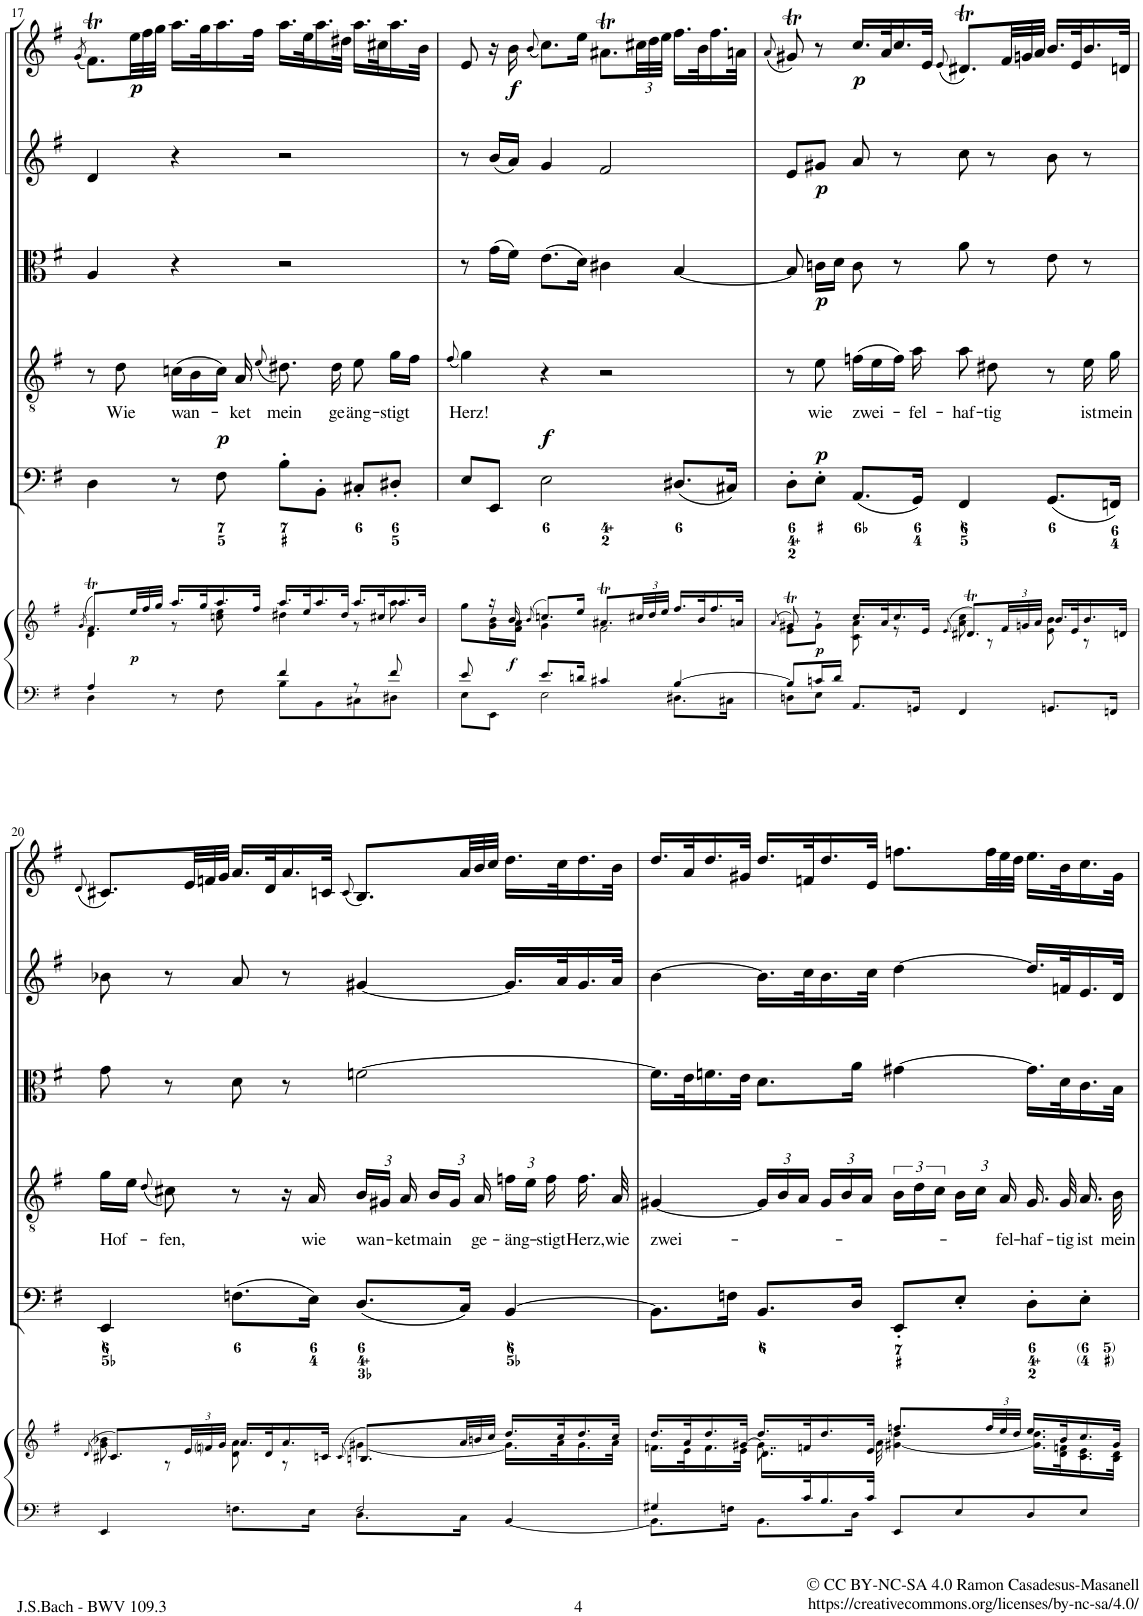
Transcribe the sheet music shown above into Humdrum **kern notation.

**kern	**kern	**dynam	**kern	**dynam	**kern	**text	**kern	**dynam	**kern	**dynam	**kern	**dynam
*part6	*part6	*part6	*part5	*part5	*part4	*part4	*part3	*part3	*part2	*part2	*part1	*part1
*staff7	*staff6	*staff6/7	*staff5	*staff5	*staff4	*staff4	*staff3	*staff3	*staff2	*staff2	*staff1	*staff1
*I"Piano reduction	*	*	*I"Continuo	*	*I"Tenore	*	*I"Viola	*	*I"Violino II	*	*I"Violino I	*
*I'Pno	*	*	*	*	*	*	*I'Vla	*	*I'Vln	*	*I'Vln	*
!!LO:PB:g=z
*clefF4	*clefG2	*	*clefF4	*	*clefGv2	*	*clefC3	*	*clefG2	*	*clefG2	*
*k[f#]	*k[f#]	*	*k[f#]	*	*k[f#]	*	*k[f#]	*	*k[f#]	*	*k[f#]	*
*M4/4	*M4/4	*	*M4/4	*	*M4/4	*	*M4/4	*	*M4/4	*	*M4/4	*
*met(c)	*met(c)	*	*met(c)	*	*met(c)	*	*met(c)	*	*met(c)	*	*met(c)	*
=17	=17	=17	=17	=17	=17	=17	=17	=17	=17	=17	=17	=17
.	(8qg/	.	.	.	.	.	.	.	.	.	(8qg/	.
*^	*^	*	*	*	*	*	*	*	*	*	*	*
4A/	4D\	8.f#t/L)	4d\	.	4D\	.	8r	.	4A/	.	4d/	.	8.f#t\L)	.
!	!	!	!	!	!	!	!	!LO:LY:b	!	!	!	!	!	!
.	.	.	.	.	.	.	8d\	Wie	.	.	.	.	.	.
*	*	*Xbrackettup	*	*	*	*	*	*	*	*	*	*	*Xbrackettup	*
!	!	!	!	!LO:DY:b	!	!	!	!	!	!	!	!	!	!LO:DY:b
.	.	48ee/LL	.	p	.	.	.	.	.	.	.	.	48ee\LL	p
.	.	48ff#/	.	.	.	.	.	.	.	.	.	.	48ff#\	.
.	.	48gg/JJJ	.	.	.	.	.	.	.	.	.	.	48gg\JJJ	.
!	!	!	!	!	!	!	!	!LO:LY:b	!	!	!	!	!	!
8r	8ryy	16.aa/LL	8r	.	8r	.	(16cn\LL	wan-	4r	.	4r	.	16.aa\LL	.
.	.	.	.	.	.	.	16B\	.	.	.	.	.	.	.
.	.	32gg/K	.	.	.	.	.	.	.	.	.	.	32gg\K	.
!	!	!	!	!	!	!LO:DY:a	!	!	!	!	!	!	!	!
8ryy	8F#\	16.aa/	8ccn\ 8ee\	.	8F#\	p	16c\JJ)	.	.	.	.	.	16.aa\	.
!	!	!	!	!	!	!	!	!LO:LY:b	!	!	!	!	!	!
.	.	.	.	.	.	.	16A/	-ket	.	.	.	.	.	.
.	.	32ff#/JJk	.	.	.	.	.	.	.	.	.	.	32ff#\JJk	.
.	.	.	.	.	.	.	(8qe/	.	.	.	.	.	.	.
!	!	!	!	!	!	!	!	!LO:LY:b	!	!	!	!	!	!
4f#/	8B\L	16.aa/LL	4dd#X\	.	8B'\L	.	8.d#X\)	mein	2r	.	2r	.	16.aa\LL	.
.	.	32ee/K	.	.	.	.	.	.	.	.	.	.	32ee\K	.
.	8BB\	16.aa/	.	.	8BB'\J	.	.	.	.	.	.	.	16.aa\	.
!	!	!	!	!	!	!	!	!LO:LY:b	!	!	!	!	!	!
.	.	.	.	.	.	.	16d#\	ge-	.	.	.	.	.	.
.	.	32dd#/JJk	.	.	.	.	.	.	.	.	.	.	32dd#X\JJk	.
!	!	!	!	!	!	!	!	!LO:LY:b	!	!	!	!	!	!
8r	8C#X\	16.aa/LL	8r	.	8C#X'/L	.	8e\	-äng-	.	.	.	.	16.aa\LL	.
.	.	32cc#X/K	.	.	.	.	.	.	.	.	.	.	32cc#X\K	.
!	!	!	!	!	!	!	!	!LO:LY:b	!	!	!	!	!	!
8f#/	8D#X\J	16.aa/	8aa\	.	8D#X'/J	.	16g\LL	-stigt	.	.	.	.	16.aa\	.
.	.	.	.	.	.	.	16f#\JJ	.	.	.	.	.	.	.
.	.	32b/JJk	.	.	.	.	.	.	.	.	.	.	32b\JJk	.
=18	=18	=18	=18	=18	=18	=18	=18	=18	=18	=18	=18	=18	=18	=18
.	.	.	.	.	.	.	(8qf#/	.	.	.	.	.	.	.
!	!	!	!	!	!	!	!	!LO:LY:b	!	!	!	!	!	!
8e/	8E\L	8ryy	8gg\L	.	8E/L	.	4g\)	Herz!	8r	.	8r	.	8e/	.
8ryy	8EE\J	16r	16g\ 16b\L	.	8EE/J	.	.	.	(16g\LL	.	(16b/LL	.	16r	.
!	!	!	!	!LO:DY:b	!	!	!	!	!	!	!	!	!	!LO:DY:b
.	.	16b/	16f#\ 16a\JJ	f	.	.	.	.	16f#\JJ)	.	16a/JJ)	.	16b\	f
.	.	(8qb/	.	.	.	.	.	.	.	.	.	.	(8qb/	.
!	!	!	!	!	!	!LO:DY:a	!	!	!	!	!	!	!	!
8.e/L	2E\	8.ccn/L)	4g\	.	2E\	f	4r	.	(8.e\L	.	4g/	.	8.cc\L)	.
16dn/Jk	.	16ee/Jk	.	.	.	.	.	.	16d\Jk)	.	.	.	16ee\Jk	.
4c#X/	.	8.a#Xt/L	2f#\	.	.	.	2r	.	4c#X\	.	2f#/	.	8.a#Xt\L	.
.	.	48cc#X/LL	.	.	.	.	.	.	.	.	.	.	48cc#X\LL	.
.	.	48dd/	.	.	.	.	.	.	.	.	.	.	48dd\	.
.	.	48ee/JJJ	.	.	.	.	.	.	.	.	.	.	48ee\JJJ	.
[4B/	8.D#X\L	16.ff#/LL	.	.	(8.D#X/L	.	.	.	[4B/	.	.	.	16.ff#\LL	.
.	.	32b/K	.	.	.	.	.	.	.	.	.	.	32b\K	.
.	.	16.ff#/	.	.	.	.	.	.	.	.	.	.	16.ff#\	.
.	16C#X\Jk	.	.	.	16C#X/Jk)	.	.	.	.	.	.	.	.	.
.	.	32an/JJk	.	.	.	.	.	.	.	.	.	.	32an\JJk	.
=19	=19	=19	=19	=19	=19	=19	=19	=19	=19	=19	=19	=19	=19	=19
.	.	(>8qa/	.	.	.	.	.	.	.	.	.	.	(8qa/	.
8B/L]	8Dn\L	8g#Xt/)	8e\L	.	8D'\L	.	8r	.	8B/]	.	8e/L	.	8g#Xt/)	.
!	!	!	!	!LO:DY:b	!	!LO:DY:a	!	!LO:LY:b	!	!LO:DY:b	!	!LO:DY:b	!	!
16cn/L	8E\J	8r	8g#\J	p	8E'\J	p	8e\	wie	16cn\LL	p	8g#X/J	p	8r	.
16d/JJ	.	.	.	.	.	.	.	.	16d\JJ	.	.	.	.	.
!	!	!	!	!	!	!	!	!LO:LY:b	!	!	!	!	!	!LO:DY:b
8.AA/L	4ryy	16.cc/LL	8c\ 8a\	.	(8.AA/L	.	(16fn\LL	zwei-	8c\	.	8a/	.	16.cc/LL	p
.	.	.	.	.	.	.	16e\	.	.	.	.	.	.	.
.	.	32a/K	.	.	.	.	.	.	.	.	.	.	32a/K	.
.	.	16.cc/	8r	.	.	.	16f\JJ)	.	8r	.	8r	.	16.cc/	.
!	!	!	!	!	!	!	!	!LO:LY:b	!	!	!	!	!	!
16GGn/Jk	.	.	.	.	16GG/Jk)	.	16a\	-fel-	.	.	.	.	.	.
.	.	32e/JJk	.	.	.	.	.	.	.	.	.	.	32e/JJk	.
.	.	(8qe/	.	.	.	.	.	.	.	.	.	.	(8qe/	.
!	!	!	!	!	!	!	!	!LO:LY:b	!	!	!	!	!	!
4FF#/	2ryy	8.d#Xt/L)	8a\ 8cc\	.	4FF#/	.	8a\	-haf-	8a\	.	8cc\	.	8.d#Xt/L)	.
!	!	!	!	!	!	!	!	!LO:LY:b	!	!	!	!	!	!
.	.	.	8r	.	.	.	8d#X\	-tig	8r	.	8r	.	.	.
.	.	48f#/LL	.	.	.	.	.	.	.	.	.	.	48f#/LL	.
.	.	48gn/	.	.	.	.	.	.	.	.	.	.	48gn/	.
.	.	48a/JJJ	.	.	.	.	.	.	.	.	.	.	48a/JJJ	.
8.GGn/L	.	16.b/LL	8e\ 8b\	.	(8.GG/L	.	8r	.	8e\	.	8b\	.	16.b/LL	.
.	.	32e/K	.	.	.	.	.	.	.	.	.	.	32e/K	.
!	!	!	!	!	!	!	!	!LO:LY:b	!	!	!	!	!	!
.	.	16.b/	8r	.	.	.	16e\	ist	8r	.	8r	.	16.b/	.
!	!	!	!	!	!	!	!	!LO:LY:b	!	!	!	!	!	!
16FFn/Jk	.	.	.	.	16FFn/Jk)	.	16g\	mein	.	.	.	.	.	.
.	.	32dn/JJk	.	.	.	.	.	.	.	.	.	.	32dn/JJk	.
!!LO:LB:g=z
=20	=20	=20	=20	=20	=20	=20	=20	=20	=20	=20	=20	=20	=20	=20
.	.	(8qd/	.	.	.	.	.	.	.	.	.	.	(8qd/	.
!	!	!	!	!	!	!	!	!LO:LY:b	!	!	!	!	!	!
4EE/	4ryy	8.c#X/L)	8g\ 8b-X\	.	4EE/	.	16g\LL	Hof-	8g\	.	8b-X\	.	8.c#X/L)	.
.	.	.	.	.	.	.	16e\JJ	.	.	.	.	.	.	.
.	.	.	.	.	.	.	(8qd/	.	.	.	.	.	.	.
!	!	!	!	!	!	!	!	!LO:LY:b	!	!	!	!	!	!
.	.	.	8r	.	.	.	8c#X\)	-fen,	8r	.	8r	.	.	.
.	.	48e/LL	.	.	.	.	.	.	.	.	.	.	48e/LL	.
.	.	48fni/	.	.	.	.	.	.	.	.	.	.	48fn/	.
.	.	48g/JJJ	.	.	.	.	.	.	.	.	.	.	48g/JJJ	.
4ryy	8.Fn\L	16.a/LL	8d\ 8a\	.	(8.Fn\L	.	8r	.	8d\	.	8a/	.	16.a/LL	.
.	.	32d/K	.	.	.	.	.	.	.	.	.	.	32d/K	.
.	.	16.a/	8r	.	.	.	16r	.	8r	.	8r	.	16.a/	.
!	!	!	!	!	!	!	!	!LO:LY:b	!	!	!	!	!	!
.	16E\Jk	.	.	.	16E\Jk)	.	16A/	wie	.	.	.	.	.	.
.	.	32cn/JJk	.	.	.	.	.	.	.	.	.	.	32cn/JJk	.
.	.	(8qc/	.	.	.	.	.	.	.	.	.	.	(8qc/	.
*	*	*	*	*	*	*	*Xbrackettup	*	*	*	*	*	*	*
!	!	!	!	!	!	!	!	!LO:LY:b	!	!	!	!	!	!
2F/	8.D\L	8.Bn/L)	[4g#X\	.	(8.D/L	.	24B/LL	wan-	[2fn\	.	[4g#X/	.	8.B/L)	.
.	.	.	.	.	.	.	24G#X/JJ	.	.	.	.	.	.	.
!	!	!	!	!	!	!	!	!LO:LY:b	!	!	!	!	!	!
.	.	.	.	.	.	.	24A/	-ket	.	.	.	.	.	.
!	!	!	!	!	!	!	!	!LO:LY:b	!	!	!	!	!	!
.	.	.	.	.	.	.	24B/LL	main	.	.	.	.	.	.
.	.	.	.	.	.	.	24G#/JJ	.	.	.	.	.	.	.
.	16C\Jk	48a/LL	.	.	16C/Jk)	.	.	.	.	.	.	.	48a/LL	.
!	!	!	!	!	!	!	!	!LO:LY:b	!	!	!	!	!	!
.	.	48bn/	.	.	.	.	24A/	ge-	.	.	.	.	48b/	.
.	.	48cc/JJJ	.	.	.	.	.	.	.	.	.	.	48cc/JJJ	.
!	!	!	!	!	!	!	!	!LO:LY:b	!	!	!	!	!	!
.	[<4BB/	16.dd/LL	16.g#\LL]	.	[4BB/	.	24fn\LL	-äng-	.	.	16.g#/LL]	.	16.dd\LL	.
.	.	.	.	.	.	.	24e\JJ	.	.	.	.	.	.	.
!	!	!	!	!	!	!	!	!LO:LY:b	!	!	!	!	!	!
.	.	.	.	.	.	.	24f\	-stigt	.	.	.	.	.	.
.	.	32cc/K	32a\K	.	.	.	.	.	.	.	32a/K	.	32cc\K	.
!	!	!	!	!	!	!	!	!LO:LY:b	!	!	!	!	!	!
.	.	16.dd/	16.g#\	.	.	.	16.f\	Herz,	.	.	16.g#/	.	16.dd\	.
!	!	!	!	!	!	!	!	!LO:LY:b	!	!	!	!	!	!
.	.	32cc/JJk	32a\JJk	.	.	.	32A/	wie	.	.	32a/JJk	.	32b\JJk	.
=21	=21	=21	=21	=21	=21	=21	=21	=21	=21	=21	=21	=21	=21	=21
*	*	*	*^	*	*	*	*	*	*	*	*	*	*	*
!	!	!	!	!	!	!	!	!	!LO:LY:b	!	!	!	!	!	!
4G#X/	8.BB\L]	16.dd/LL	16.fn\LL	4ryy	.	8.BB\L]	.	[4G#X/	zwei-	16.f\LL]	.	[4b\	.	16.dd/LL	.
.	.	32a/K	32e\K	.	.	.	.	.	.	32e\K	.	.	.	32a/K	.
.	.	16.dd/	16.f\	.	.	.	.	.	.	16.fn\	.	.	.	16.dd/	.
.	16Fn\Jk	.	.	.	.	16Fn\Jk	.	.	.	.	.	.	.	.	.
.	.	[32g#X/JJk	32e\JJk	.	.	.	.	.	.	32e\JJk	.	.	.	32g#X/JJk	.
16.ryy	8.BB\L	16.dd/LL	8..g#\]	16.d\LL	.	8.BB/L	.	24G#/LL]	.	8.d\L	.	16.b\LL]	.	16.dd/LL	.
.	.	.	.	.	.	.	.	24B/	.	.	.	.	.	.	.
.	.	.	.	.	.	.	.	24A/JJ	.	.	.	.	.	.	.
32c/K	.	32fn/K	.	2ryy	.	.	.	.	.	.	.	32cc\K	.	32fn/K	.
16.B/	.	16.dd/	.	.	.	.	.	24G#/LL	.	.	.	16.b\	.	16.dd/	.
.	.	.	.	.	.	.	.	24B/	.	.	.	.	.	.	.
.	16D\Jk	.	.	.	.	16D/Jk	.	.	.	16a\Jk	.	.	.	.	.
.	.	.	.	.	.	.	.	24A/JJ	.	.	.	.	.	.	.
32c/JJk	.	32e/JJk	32a\	.	.	.	.	.	.	.	.	32cc\JJk	.	32e/JJk	.
*	*	*	*	*	*	*	*	*brackettup	*	*	*	*	*	*	*
8EE/L	2ryy	8.ffn/L	[4g#X\ 4dd\	.	.	8EE'/L	.	24B\LL	.	[4g#X\	.	[4dd\	.	8.ffn\L	.
.	.	.	.	.	.	.	.	24d\	.	.	.	.	.	.	.
.	.	.	.	.	.	.	.	24c\JJ	.	.	.	.	.	.	.
*	*	*	*	*	*	*	*	*Xbrackettup	*	*	*	*	*	*	*
8E/	.	.	.	.	.	8E'/J	.	24B\LL	.	.	.	.	.	.	.
.	.	.	.	.	.	.	.	24c\JJ	.	.	.	.	.	.	.
.	.	48ff/LL	.	.	.	.	.	.	.	.	.	.	.	48ff\LL	.
!	!	!	!	!	!	!	!	!	!LO:LY:b	!	!	!	!	!	!
.	.	48ee/	.	.	.	.	.	24A/	-fel-	.	.	.	.	48ee\	.
.	.	48dd/JJJ	.	.	.	.	.	.	.	.	.	.	.	48dd\JJJ	.
!	!	!	!	!	!	!	!	!	!LO:LY:b	!	!	!	!	!	!
8D/	.	16.ee/LL	16.g#\] 16.dd\LL	.	.	8D'\L	.	16.G#/	-haf-	16.g#\LL]	.	16.dd/LL]	.	16.ee\LL	.
!	!	!	!	!	!	!	!	!	!LO:LY:b	!	!	!	!	!	!
.	.	32b/K	32d\ 32fn\K	8ryy	.	.	.	32G#/	-tig	32d\K	.	32fn/K	.	32b\K	.
!	!	!	!	!	!	!	!	!	!LO:LY:b	!	!	!	!	!	!
8E/J	.	16.cc/	16.c\ 16.e\	.	.	8E'\J	.	16.A/	ist	16.c\	.	16.e/	.	16.cc\	.
!	!	!	!	!	!	!	!	!	!LO:LY:b	!	!	!	!	!	!
.	.	32g#/JJk	32B\ 32d\JJk	32ryy	.	.	.	32B\	mein	32B\JJk	.	32d/JJk	.	32g#\JJk	.
*v	*v	*	*	*	*	*	*	*	*	*	*	*	*	*	*
*	*v	*v	*v	*	*	*	*	*	*	*	*	*	*	*
=	=	=	=	=	=	=	=	=	=	=	=	=
*-	*-	*-	*-	*-	*-	*-	*-	*-	*-	*-	*-	*-
